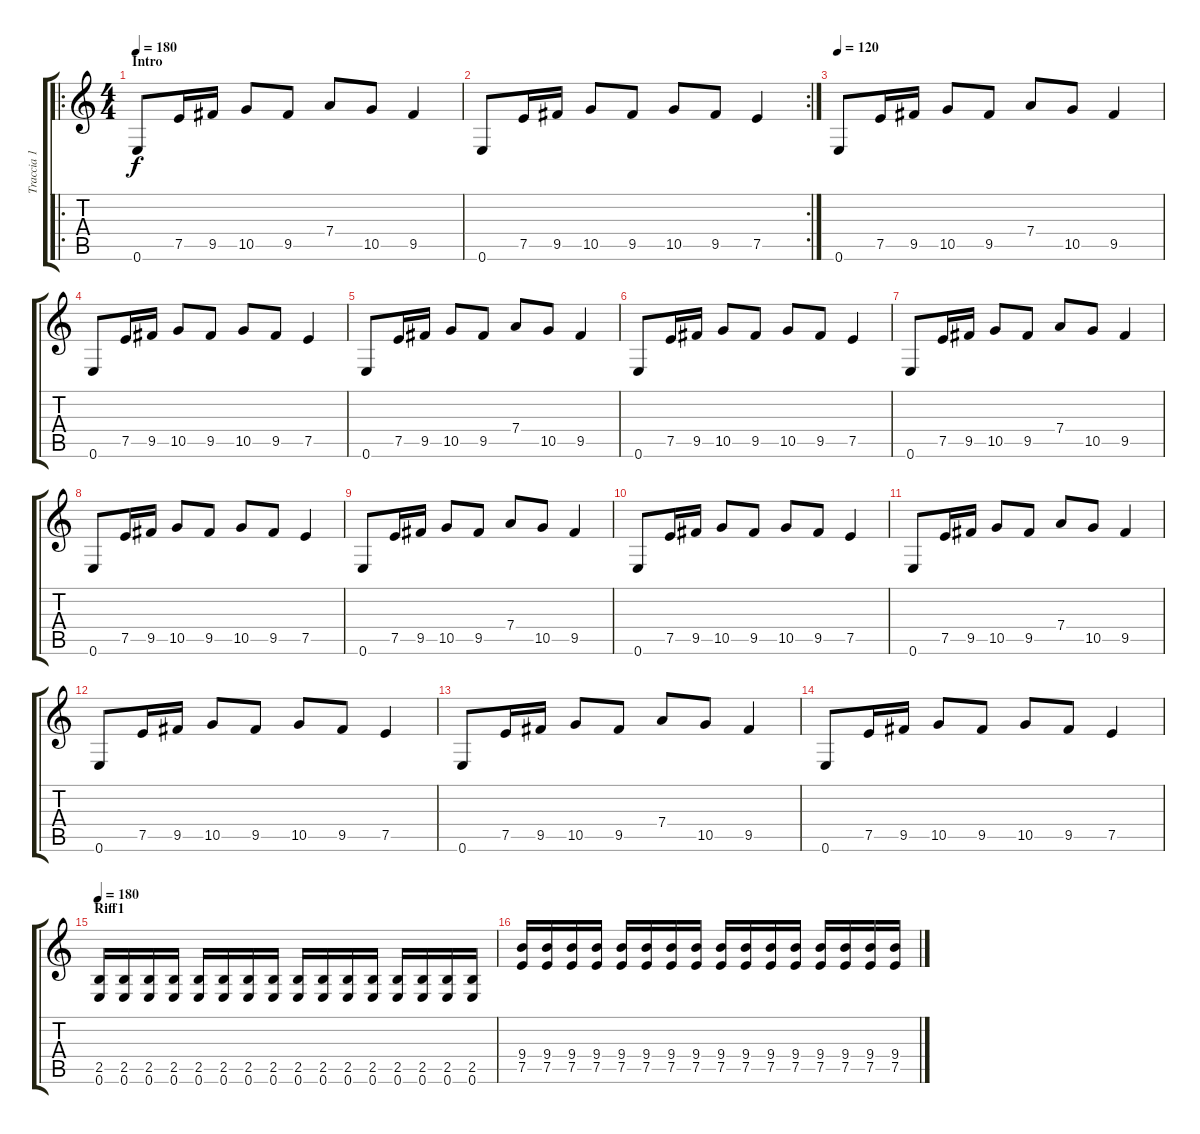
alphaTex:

\track ("Traccia 1" "Traccia 1") {instrument overdrivenguitar}
\staff {score tabs}
\tuning (E4 B3 G3 D3 A2 E2) {hide}
\ro
\ts (4 4)
\section ("" "Intro")
\tempo 180
\tempo 120
\tempo 180
\clef g2
\ks c
0.6.8{dy f instrument acousticguitarsteel} 7.5.16 9.5.16 10.5.8 9.5.8 7.4.8 10.5.8 9.5.4 |
\rc 2
0.6.8 7.5.16 9.5.16 10.5.8 9.5.8 10.5.8 9.5.8 7.5.4 |
\tempo 120
0.6.8{instrument overdrivenguitar} 7.5.16 9.5.16 10.5.8 9.5.8 7.4.8 10.5.8 9.5.4 |
0.6.8 7.5.16 9.5.16 10.5.8 9.5.8 10.5.8 9.5.8 7.5.4 |
0.6.8 7.5.16 9.5.16 10.5.8 9.5.8 7.4.8 10.5.8 9.5.4 |
0.6.8 7.5.16 9.5.16 10.5.8 9.5.8 10.5.8 9.5.8 7.5.4 |
0.6.8 7.5.16 9.5.16 10.5.8 9.5.8 7.4.8 10.5.8 9.5.4 |
0.6.8 7.5.16 9.5.16 10.5.8 9.5.8 10.5.8 9.5.8 7.5.4 |
0.6.8 7.5.16 9.5.16 10.5.8 9.5.8 7.4.8 10.5.8 9.5.4 |
0.6.8 7.5.16 9.5.16 10.5.8 9.5.8 10.5.8 9.5.8 7.5.4 |
0.6.8 7.5.16 9.5.16 10.5.8 9.5.8 7.4.8 10.5.8 9.5.4 |
0.6.8 7.5.16 9.5.16 10.5.8 9.5.8 10.5.8 9.5.8 7.5.4 |
0.6.8 7.5.16 9.5.16 10.5.8 9.5.8 7.4.8 10.5.8 9.5.4 |
0.6.8 7.5.16 9.5.16 10.5.8 9.5.8 10.5.8 9.5.8 7.5.4 |
\section ("" "Riff1")
\tempo 180
(2.5 0.6).16 (2.5 0.6).16 (2.5 0.6).16 (2.5 0.6).16 (2.5 0.6).16 (2.5 0.6).16 (2.5 0.6).16 (2.5 0.6).16 (2.5 0.6).16 (2.5 0.6).16 (2.5 0.6).16 (2.5 0.6).16 (2.5 0.6).16 (2.5 0.6).16 (2.5 0.6).16 (2.5 0.6).16 |
(9.4 7.5).16 (9.4 7.5).16 (9.4 7.5).16 (9.4 7.5).16 (9.4 7.5).16 (9.4 7.5).16 (9.4 7.5).16 (9.4 7.5).16 (9.4 7.5).16 (9.4 7.5).16 (9.4 7.5).16 (9.4 7.5).16 (9.4 7.5).16 (9.4 7.5).16 (9.4 7.5).16 (9.4 7.5).16
